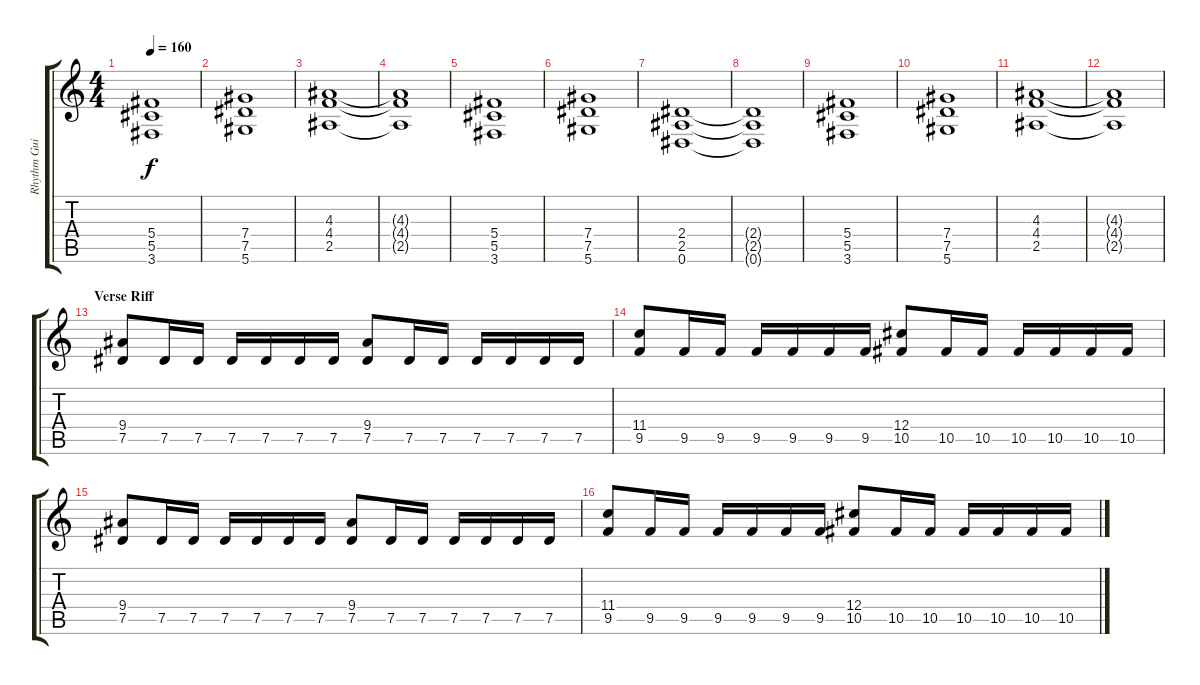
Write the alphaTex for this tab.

\track ("Rhythm Guitar" "Rhythm Gui") {instrument distortionguitar}
\staff {score tabs}
\tuning (Eb4 Bb3 Gb3 Db3 Ab2 Eb2) {hide}
\ts (4 4)
\tempo 160
\clef g2
\ks c
(5.4 5.5 3.6).1{dy f} |
(7.4 7.5 5.6).1 |
(4.3 4.4 2.5).1 |
(4.3{t} 4.4{t} 2.5{t}).1 |
(5.4 5.5 3.6).1 |
(7.4 7.5 5.6).1 |
(2.4 2.5 0.6).1 |
(2.4{t} 2.5{t} 0.6{t}).1 |
(5.4 5.5 3.6).1 |
(7.4 7.5 5.6).1 |
(4.3 4.4 2.5).1 |
(4.3{t} 4.4{t} 2.5{t}).1 |
\section ("" "Verse Riff")
(9.4 7.5).8 7.5.16 7.5.16 7.5.16 7.5.16 7.5.16 7.5.16 (9.4 7.5).8 7.5.16 7.5.16 7.5.16 7.5.16 7.5.16 7.5.16 |
(11.4 9.5).8 9.5.16 9.5.16 9.5.16 9.5.16 9.5.16 9.5.16 (12.4 10.5).8 10.5.16 10.5.16 10.5.16 10.5.16 10.5.16 10.5.16 |
(9.4 7.5).8 7.5.16 7.5.16 7.5.16 7.5.16 7.5.16 7.5.16 (9.4 7.5).8 7.5.16 7.5.16 7.5.16 7.5.16 7.5.16 7.5.16 |
(11.4 9.5).8 9.5.16 9.5.16 9.5.16 9.5.16 9.5.16 9.5.16 (12.4 10.5).8 10.5.16 10.5.16 10.5.16 10.5.16 10.5.16 10.5.16
